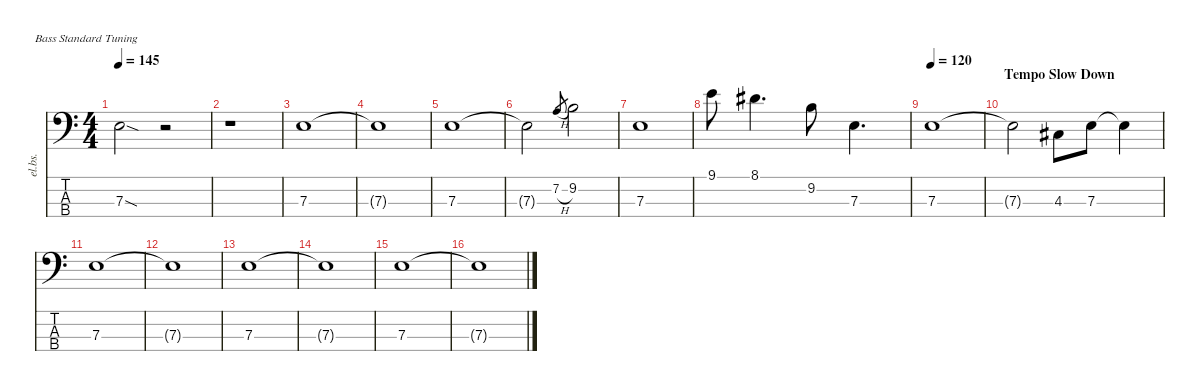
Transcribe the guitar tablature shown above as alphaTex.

\defaultSystemsLayout 4
\hideDynamics
\bracketExtendMode nobrackets
\otherSystemsTrackNameOrientation horizontal
\track ("Bass (Jones)" "el.bs.") {instrument electricbassfinger}
\staff {score tabs}
\tuning (G2 D2 A1 E1)
\ts (4 4)
\tempo 145
\clef f4
\ks c
7.3{sod}.2{dy f beam Down} r.2{beam Down} |
r.1{beam Down} |
7.3.1{beam Down} |
7.3{t}.1{beam Down} |
7.3.1{beam Down} |
7.3{t}.2{beam Down} 7.2{h}.8{gr dy mf beam Up} 9.2.2{dy f beam Down} |
7.3.1{beam Down} |
9.1.8{beam Down} 8.1{acc #}.4{d beam Down} 9.2.8{beam Down} 7.3.4{d beam Down} |
\tempo 120
7.3.1{beam Down} |
\section ("" "Tempo Slow Down")
7.3{t}.2{beam Down} 4.3{acc #}.8{beam Down} 7.3.8{beam Down} 7.3{t}.4{beam Down} |
7.3.1{beam Down} |
7.3{t}.1{beam Down} |
7.3.1{beam Down} |
7.3{t}.1{beam Down} |
7.3.1{beam Down} |
7.3{t}.1{beam Down}
